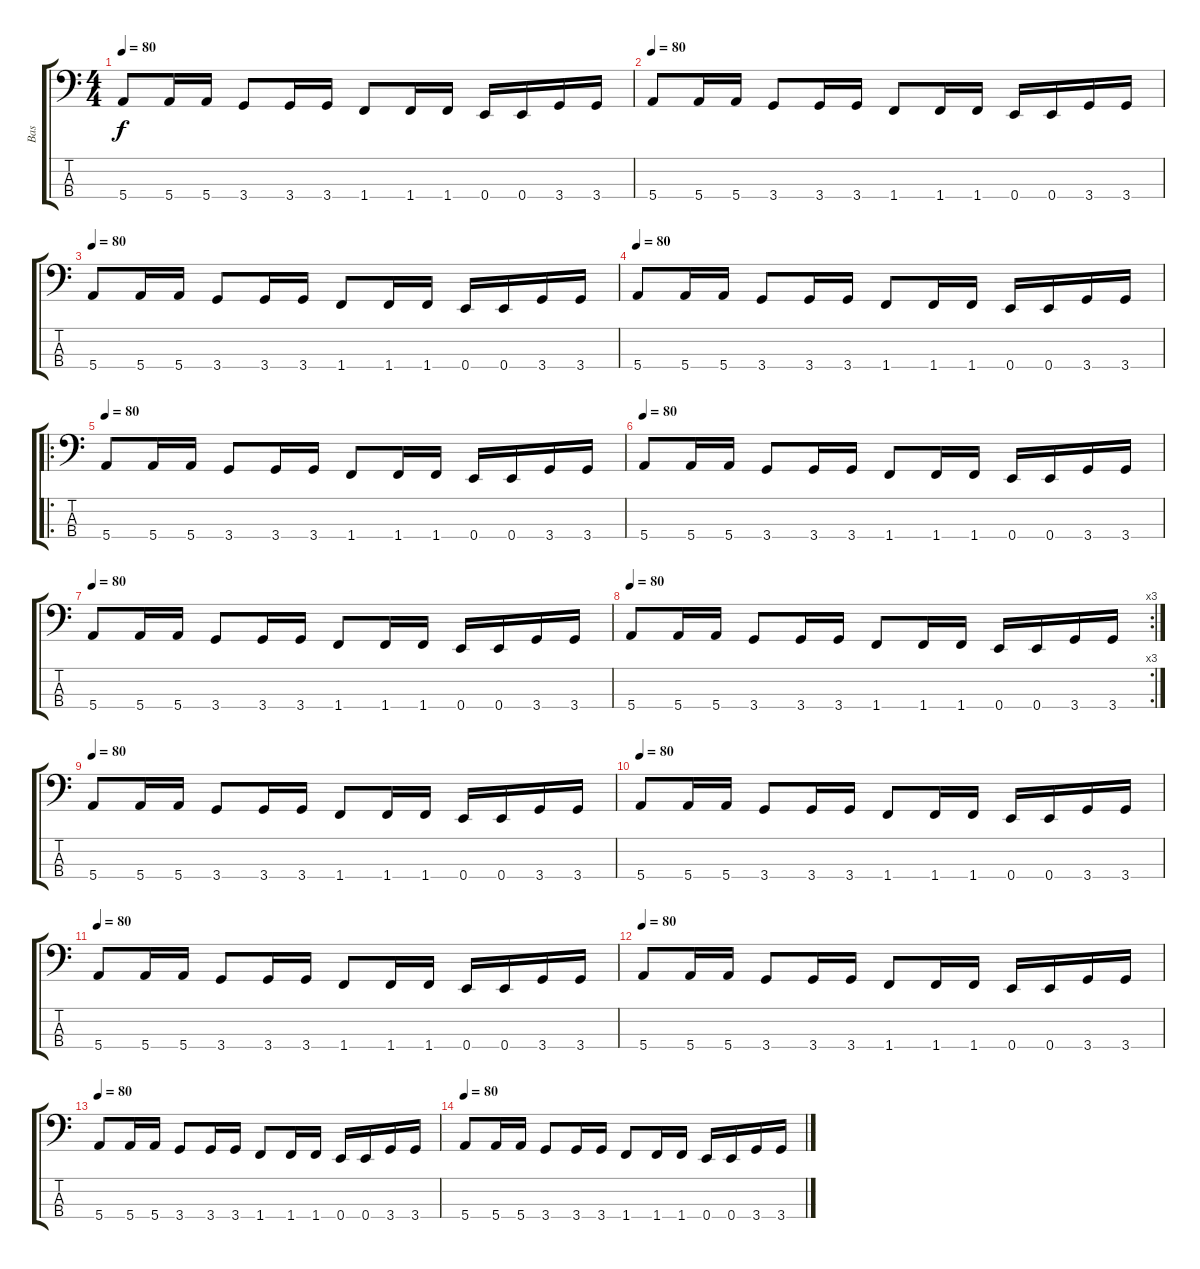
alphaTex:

\track ("Bas" "Bas") {instrument electricbassfinger}
\staff {score tabs}
\tuning (G2 D2 A1 E1) {hide}
\ts (4 4)
\tempo 80
\clef f4
\ks c
5.4.8{dy f} 5.4.16 5.4.16 3.4.8 3.4.16 3.4.16 1.4.8 1.4.16 1.4.16 0.4.16 0.4.16 3.4.16 3.4.16 |
\tempo 80
5.4.8 5.4.16 5.4.16 3.4.8 3.4.16 3.4.16 1.4.8 1.4.16 1.4.16 0.4.16 0.4.16 3.4.16 3.4.16 |
\tempo 80
5.4.8 5.4.16 5.4.16 3.4.8 3.4.16 3.4.16 1.4.8 1.4.16 1.4.16 0.4.16 0.4.16 3.4.16 3.4.16 |
\tempo 80
5.4.8 5.4.16 5.4.16 3.4.8 3.4.16 3.4.16 1.4.8 1.4.16 1.4.16 0.4.16 0.4.16 3.4.16 3.4.16 |
\ro
\tempo 80
5.4.8 5.4.16 5.4.16 3.4.8 3.4.16 3.4.16 1.4.8 1.4.16 1.4.16 0.4.16 0.4.16 3.4.16 3.4.16 |
\tempo 80
5.4.8 5.4.16 5.4.16 3.4.8 3.4.16 3.4.16 1.4.8 1.4.16 1.4.16 0.4.16 0.4.16 3.4.16 3.4.16 |
\tempo 80
5.4.8 5.4.16 5.4.16 3.4.8 3.4.16 3.4.16 1.4.8 1.4.16 1.4.16 0.4.16 0.4.16 3.4.16 3.4.16 |
\rc 3
\tempo 80
5.4.8 5.4.16 5.4.16 3.4.8 3.4.16 3.4.16 1.4.8 1.4.16 1.4.16 0.4.16 0.4.16 3.4.16 3.4.16 |
\tempo 80
5.4.8 5.4.16 5.4.16 3.4.8 3.4.16 3.4.16 1.4.8 1.4.16 1.4.16 0.4.16 0.4.16 3.4.16 3.4.16 |
\tempo 80
5.4.8 5.4.16 5.4.16 3.4.8 3.4.16 3.4.16 1.4.8 1.4.16 1.4.16 0.4.16 0.4.16 3.4.16 3.4.16 |
\tempo 80
5.4.8 5.4.16 5.4.16 3.4.8 3.4.16 3.4.16 1.4.8 1.4.16 1.4.16 0.4.16 0.4.16 3.4.16 3.4.16 |
\tempo 80
5.4.8 5.4.16 5.4.16 3.4.8 3.4.16 3.4.16 1.4.8 1.4.16 1.4.16 0.4.16 0.4.16 3.4.16 3.4.16 |
\tempo 80
5.4.8 5.4.16 5.4.16 3.4.8 3.4.16 3.4.16 1.4.8 1.4.16 1.4.16 0.4.16 0.4.16 3.4.16 3.4.16 |
\tempo 80
5.4.8 5.4.16 5.4.16 3.4.8 3.4.16 3.4.16 1.4.8 1.4.16 1.4.16 0.4.16 0.4.16 3.4.16 3.4.16
